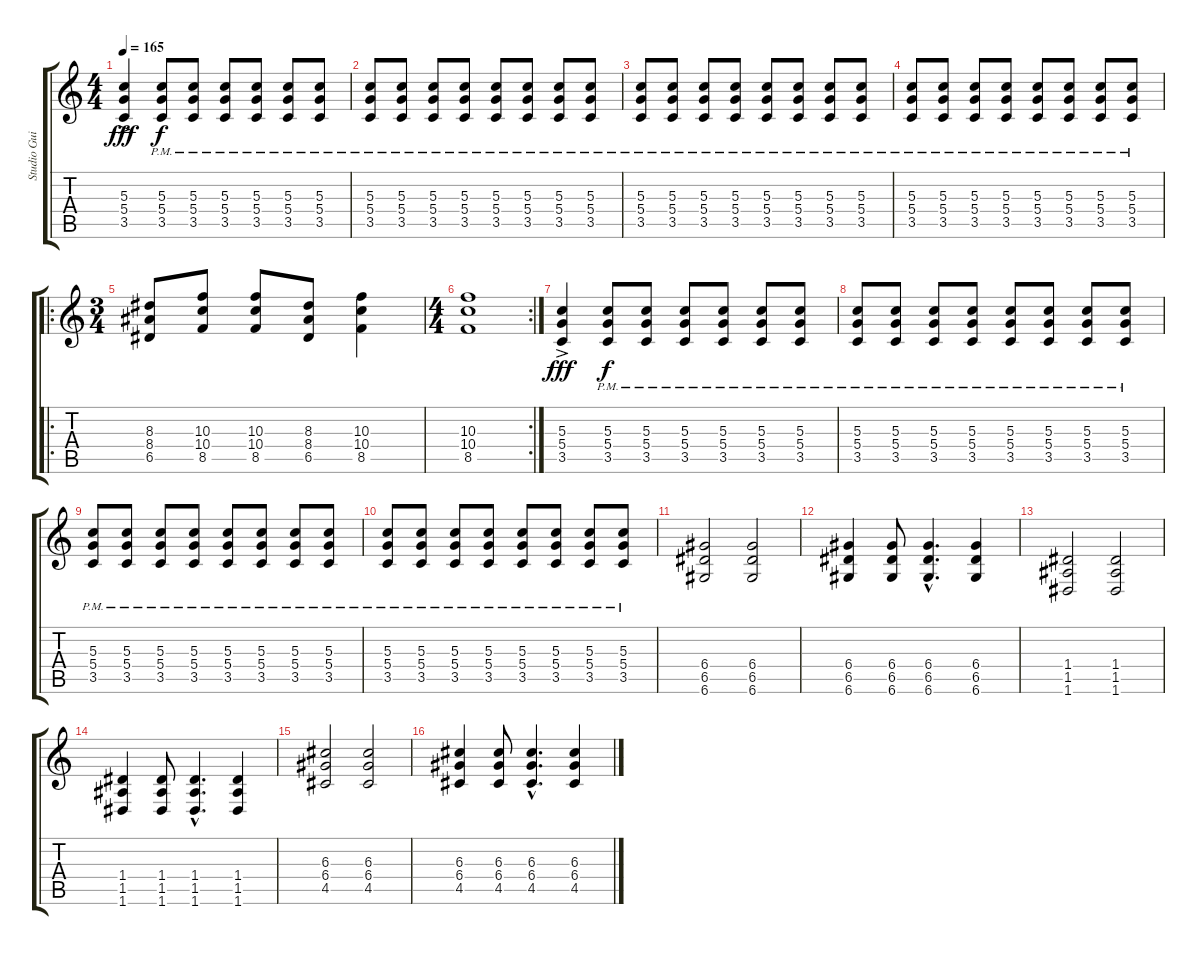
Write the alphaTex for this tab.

\track ("Studio Guitar" "Studio Gui") {instrument overdrivenguitar}
\staff {score tabs}
\tuning (E4 B3 G3 D3 A2 D2) {hide}
\ts (4 4)
\tempo 165
\clef g2
\ks c
(5.3 5.4{ac} 3.5).4{dy fff} (5.3 5.4 3.5{pm}).8{dy f} (5.3 5.4 3.5{pm}).8 (5.3 5.4 3.5{pm}).8 (5.3 5.4{pm} 3.5).8 (5.3 5.4{pm} 3.5).8 (5.3 5.4{pm} 3.5).8 |
(5.3 5.4{pm} 3.5).8 (5.3 5.4{pm} 3.5).8 (5.3 5.4{pm} 3.5).8 (5.3 5.4{pm} 3.5).8 (5.3 5.4{pm} 3.5).8 (5.3 5.4{pm} 3.5).8 (5.3 5.4{pm} 3.5).8 (5.3 5.4{pm} 3.5).8 |
(5.3{pm} 5.4 3.5).8 (5.3{pm} 5.4 3.5).8 (5.3{pm} 5.4 3.5).8 (5.3{pm} 5.4 3.5).8 (5.3{pm} 5.4 3.5).8 (5.3{pm} 5.4 3.5).8 (5.3{pm} 5.4 3.5).8 (5.3{pm} 5.4 3.5).8 |
(5.3{pm} 5.4 3.5).8 (5.3{pm} 5.4 3.5).8 (5.3{pm} 5.4 3.5).8 (5.3{pm} 5.4 3.5).8 (5.3{pm} 5.4 3.5).8 (5.3{pm} 5.4 3.5).8 (5.3{pm} 5.4 3.5).8 (5.3{pm} 5.4 3.5).8 |
\ro
\ts (3 4)
(8.3 8.4 6.5).8 (10.3 10.4 8.5).8 (10.3 10.4 8.5).8 (8.3 8.4 6.5).8 (10.3 10.4 8.5).4 |
\rc 2
\ts (4 4)
(10.3 10.4 8.5).1 |
(5.3 5.4{ac} 3.5).4{dy fff} (5.3 5.4 3.5{pm}).8{dy f} (5.3 5.4 3.5{pm}).8 (5.3 5.4 3.5{pm}).8 (5.3 5.4{pm} 3.5).8 (5.3 5.4{pm} 3.5).8 (5.3 5.4{pm} 3.5).8 |
(5.3 5.4{pm} 3.5).8 (5.3 5.4{pm} 3.5).8 (5.3 5.4{pm} 3.5).8 (5.3 5.4{pm} 3.5).8 (5.3 5.4{pm} 3.5).8 (5.3 5.4{pm} 3.5).8 (5.3 5.4{pm} 3.5).8 (5.3 5.4{pm} 3.5).8 |
(5.3{pm} 5.4 3.5).8 (5.3{pm} 5.4 3.5).8 (5.3{pm} 5.4 3.5).8 (5.3{pm} 5.4 3.5).8 (5.3{pm} 5.4 3.5).8 (5.3{pm} 5.4 3.5).8 (5.3{pm} 5.4 3.5).8 (5.3{pm} 5.4 3.5).8 |
(5.3{pm} 5.4 3.5).8 (5.3{pm} 5.4 3.5).8 (5.3{pm} 5.4 3.5).8 (5.3{pm} 5.4 3.5).8 (5.3{pm} 5.4 3.5).8 (5.3{pm} 5.4 3.5).8 (5.3{pm} 5.4 3.5).8 (5.3{pm} 5.4 3.5).8 |
(6.4 6.5 6.6).2 (6.4 6.5 6.6).2 |
(6.4 6.5 6.6).4 (6.4 6.5 6.6).8 (6.4{hac} 6.5{hac} 6.6{hac}).4{d} (6.4 6.5 6.6).4 |
(1.4 1.5 1.6).2 (1.4 1.5 1.6).2 |
(1.4 1.5 1.6).4 (1.4 1.5 1.6).8 (1.4{hac} 1.5{hac} 1.6{hac}).4{d} (1.4 1.5 1.6).4 |
(6.3 6.4 4.5).2 (6.3 6.4 4.5).2 |
(6.3 6.4 4.5).4 (6.3 6.4 4.5).8 (6.3{hac} 6.4{hac} 4.5{hac}).4{d} (6.3 6.4 4.5).4
